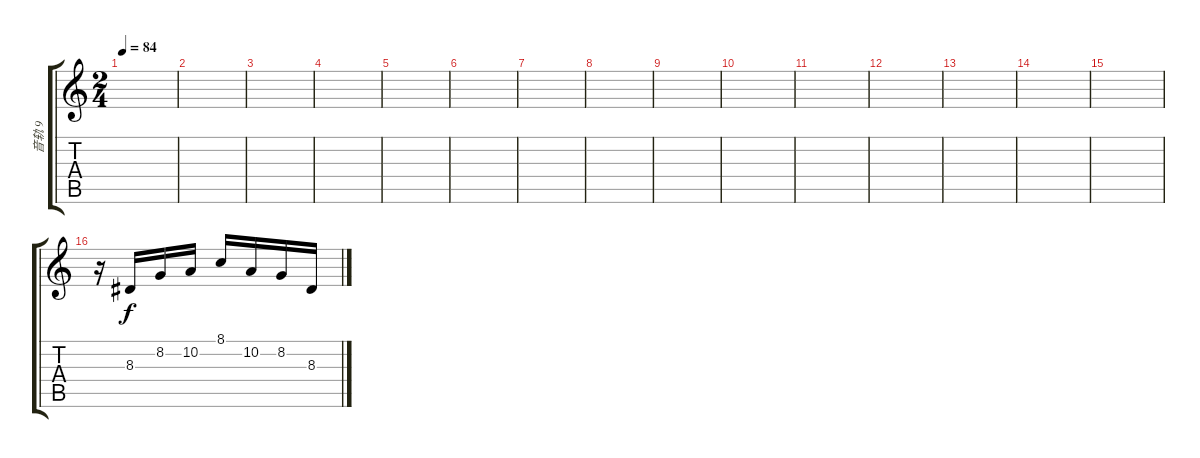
\track ("音轨 9" "音轨 9") {instrument tremolostrings}
\staff {score tabs}
\tuning (E4 B3 G3 D3 A2 E2) {hide}
\ts (2 4)
\tempo 84
\clef g2
\ks c
|
|
|
|
|
|
|
|
|
|
|
|
|
|
|
r.16 8.3.16 8.2.16 10.2.16 8.1.16 10.2.16 8.2.16 8.3.16
